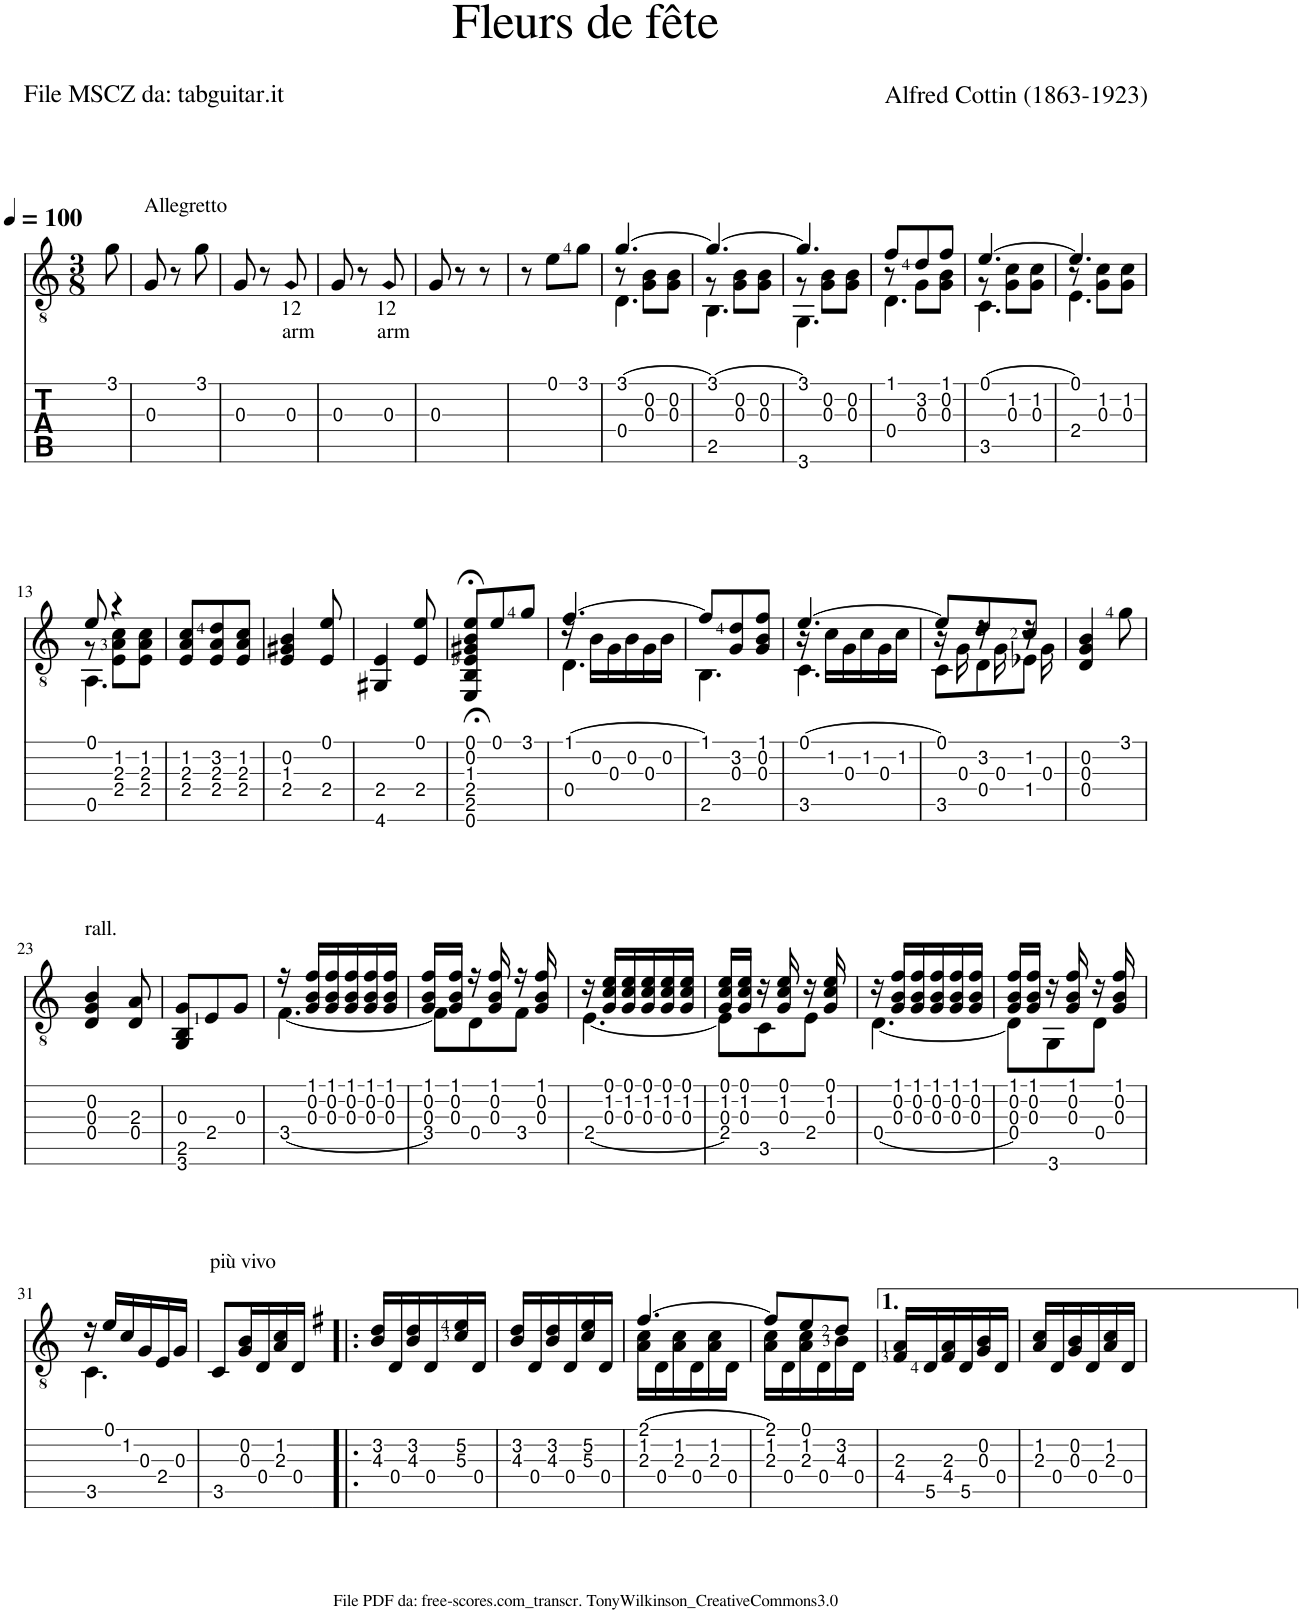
**kern	**kern
*part1	*part1
*staff2	*staff1
*I"Guitar	*
*I'Guit.	*
*stria6	*
*	*clefGv2
*k[]	*k[]
*M3/8	*M3/8
*MM100	*MM100
=1	=1
8g	8g\
=2	=2
!	!LO:TX:a:t=Allegretto
8G	8G/
8r	8r
8g	8g\
=3	=3
8G	8G/
8r	8r
!LO:TX:a:t=12	!
!LO:TX:a:t=arm	!
8G	8G/
=4	=4
8G	8G/
8r	8r
!LO:TX:a:t=12	!
!LO:TX:a:t=arm	!
8G	8G/
=5	=5
8G	8G/
8r	8r
8r	8r
=6	=6
8r	8r
8eL	8e\L
8gJ	8g\J
=7	=7
*^	*^
*	*^	*	*^
[4.g	8r	4.D	[4.g/	8r	4.D\
.	8G\ 8B\L	.	.	8G\ 8B\L	.
.	8G\ 8B\J	.	.	8G\ 8B\J	.
=8	=8	=8	=8	=8	=8
4.g_	8r	4.BB	4.g/_	8r	4.BB\
.	8G\ 8B\L	.	.	8G\ 8B\L	.
.	8G\ 8B\J	.	.	8G\ 8B\J	.
=9	=9	=9	=9	=9	=9
4.g]	8r	4.GG	4.g/]	8r	4.GG\
.	8G\ 8B\L	.	.	8G\ 8B\L	.
.	8G\ 8B\J	.	.	8G\ 8B\J	.
=10	=10	=10	=10	=10	=10
8fL	8r	4.D	8f/L	8r	4.D\
8d	8GL	.	8d/	8G\L	.
8fJ	8G\ 8B\J	.	8f/J	8G\ 8B\J	.
=11	=11	=11	=11	=11	=11
[4.e	8r	4.C	[4.e/	8r	4.C\
.	8G\ 8c\L	.	.	8G\ 8c\L	.
.	8G\ 8c\J	.	.	8G\ 8c\J	.
=12	=12	=12	=12	=12	=12
4.e]	8r	4.E	4.e/]	8r	4.E\
.	8G\ 8c\L	.	.	8G\ 8c\L	.
.	8G\ 8c\J	.	.	8G\ 8c\J	.
!!LO:LB:g=z	!!	!!
=13	=13	=13	=13	=13	=13
8e	8r	4.AA	8e/	8r	4.AA\
4r	8E\ 8A\ 8c\L	.	4r	8E\ 8A\ 8c\L	.
.	8E\ 8A\ 8c\J	.	.	8E\ 8A\ 8c\J	.
*v	*v	*v	*	*	*
*	*v	*v	*v
=14	=14
8E\ 8A\ 8c\L	8E/ 8A/ 8c/L
8E\ 8A\ 8d\	8E/ 8A/ 8d/
8E\ 8A\ 8c\J	8E/ 8A/ 8c/J
=15	=15
4E 4G# 4B	4E/ 4G#X/ 4B/
8E 8e	8E/ 8e/
=16	=16
4GG# 4E	4GG#X/ 4E/
8E 8e	8E/ 8e/
=17	=17
8EE;<\ 8BB;<\ 8E;<\ 8G#;<\ 8B;<\ 8e;<\L	8EE/;< 8BB/;< 8E/;< 8G#X/;< 8B/;< 8e/;<L
8e	8e/
8gJ	8g/J
=18	=18
*^	*^
*	*^	*	*^
[4.f	16r	4.D	[4.f/	16r	4.D\
.	16BLL	.	.	16B\LL	.
.	16G	.	.	16G\	.
.	16B	.	.	16B\	.
.	16G	.	.	16G\	.
.	16BJJ	.	.	16B\JJ	.
*	*v	*v	*	*	*
*	*	*	*v	*v
=19	=19	=19	=19
8fL]	4.BB	8f/L]	4.BB\
8G\ 8d\	.	8G/ 8d/	.
8G\ 8B\ 8f\J	.	8G/ 8B/ 8f/J	.
=20	=20	=20	=20
*	*^	*	*^
[4.e	16r	4.C	[4.e/	16r	4.C\
.	16cLL	.	.	16c\LL	.
.	16G	.	.	16G\	.
.	16c	.	.	16c\	.
.	16G	.	.	16G\	.
.	16cJJ	.	.	16c\JJ	.
=21	=21	=21	=21	=21	=21
8eL]	16r	8CL	8e/L]	16r	8C\L
.	16G	.	.	16G\	.
8d	16r	8D	8d/	16r	8D\
.	16G	.	.	16G\	.
8cJ	16r	8E-J	8c/J	16r	8E-X\J
.	16G	.	.	16G\	.
*v	*v	*v	*	*	*
*	*v	*v	*v
=22	=22
4D 4G 4B	4D/ 4G/ 4B/
8g	8g\
!!LO:LB:g=z
=23	=23
!	!LO:TX:a:t=rall.
4D 4G 4B	4D/ 4G/ 4B/
8D 8A	8D/ 8A/
=24	=24
8GG\ 8BB\ 8G\L	8GG/ 8BB/ 8G/L
8E	8E/
8GJ	8G/J
=25	=25
*^	*^
16r	[4.F	16r	[4.F\
16G\ 16B\ 16f\LL	.	16G/ 16B/ 16f/LL	.
16G\ 16B\ 16f\	.	16G/ 16B/ 16f/	.
16G\ 16B\ 16f\	.	16G/ 16B/ 16f/	.
16G\ 16B\ 16f\	.	16G/ 16B/ 16f/	.
16G\ 16B\ 16f\JJ	.	16G/ 16B/ 16f/JJ	.
=26	=26	=26	=26
16G\ 16B\ 16f\LL	8FL]	16G/ 16B/ 16f/LL	8F\L]
16G\ 16B\ 16f\JJ	.	16G/ 16B/ 16f/JJ	.
16r	8D	16r	8D\
16G 16B 16f	.	16G/ 16B/ 16f/	.
16r	8FJ	16r	8F\J
16G 16B 16f	.	16G/ 16B/ 16f/	.
=27	=27	=27	=27
16r	[4.E	16r	[4.E\
16G\ 16c\ 16e\LL	.	16G/ 16c/ 16e/LL	.
16G\ 16c\ 16e\	.	16G/ 16c/ 16e/	.
16G\ 16c\ 16e\	.	16G/ 16c/ 16e/	.
16G\ 16c\ 16e\	.	16G/ 16c/ 16e/	.
16G\ 16c\ 16e\JJ	.	16G/ 16c/ 16e/JJ	.
=28	=28	=28	=28
16G\ 16c\ 16e\LL	8EL]	16G/ 16c/ 16e/LL	8E\L]
16G\ 16c\ 16e\JJ	.	16G/ 16c/ 16e/JJ	.
16r	8C	16r	8C\
16G 16c 16e	.	16G/ 16c/ 16e/	.
16r	8EJ	16r	8E\J
16G 16c 16e	.	16G/ 16c/ 16e/	.
=29	=29	=29	=29
16r	[4.D	16r	[4.D\
16G\ 16B\ 16f\LL	.	16G/ 16B/ 16f/LL	.
16G\ 16B\ 16f\	.	16G/ 16B/ 16f/	.
16G\ 16B\ 16f\	.	16G/ 16B/ 16f/	.
16G\ 16B\ 16f\	.	16G/ 16B/ 16f/	.
16G\ 16B\ 16f\JJ	.	16G/ 16B/ 16f/JJ	.
=30	=30	=30	=30
16G\ 16B\ 16f\LL	8DL]	16G/ 16B/ 16f/LL	8D\L]
16G\ 16B\ 16f\JJ	.	16G/ 16B/ 16f/JJ	.
16r	8GG	16r	8GG\
16G 16B 16f	.	16G/ 16B/ 16f/	.
16r	8DJ	16r	8D\J
16G 16B 16f	.	16G/ 16B/ 16f/	.
!!LO:LB:g=z	!!
=31	=31	=31	=31
16r	4.C	16r	4.C\
16eLL	.	16e/LL	.
16c	.	16c/	.
16G	.	16G/	.
16E	.	16E/	.
16GJJ	.	16G/JJ	.
*v	*v	*	*
*	*v	*v
=32	=32
!	!LO:TX:a:t=più vivo
8CL	8C/L
16G\ 16B\L	16G/ 16B/L
16D	16D/
16A\ 16c\	16A/ 16c/
16DJJ	16D/JJ
=33!|:	=33!|:
*k[f#]	*k[f#]
16B\ 16d\LL	16B/ 16d/LL
16D	16D/
16B\ 16d\	16B/ 16d/
16D	16D/
16c\ 16e\	16c/ 16e/
16DJJ	16D/JJ
=34	=34
16B\ 16d\LL	16B/ 16d/LL
16D	16D/
16B\ 16d\	16B/ 16d/
16D	16D/
16c\ 16e\	16c/ 16e/
16DJJ	16D/JJ
=35	=35
*^	*^
[4.f#	16A\ 16c\LL	[4.f#/	16A\ 16c\LL
.	16D	.	16D\
.	16A\ 16c\	.	16A\ 16c\
.	16D	.	16D\
.	16A\ 16c\	.	16A\ 16c\
.	16DJJ	.	16D\JJ
=36	=36	=36	=36
8f#L]	16A\ 16c\LL	8f#/L]	16A\ 16c\LL
.	16D	.	16D\
8e	16A\ 16c\	8e/	16A\ 16c\
.	16D	.	16D\
8dJ	16B	8d/J	16B\
.	16DJJ	.	16D\JJ
*v	*v	*	*
*	*v	*v
=37	=37
16F#\ 16A\LL	16F#/ 16A/LL
16D	16D/
16F#\ 16A\	16F#/ 16A/
16D	16D/
16G\ 16B\	16G/ 16B/
16DJJ	16D/JJ
=38	=38
16A\ 16c\LL	16A/ 16c/LL
16D	16D/
16G\ 16B\	16G/ 16B/
16D	16D/
16A\ 16c\	16A/ 16c/
16DJJ	16D/JJ
=	=
*-	*-
